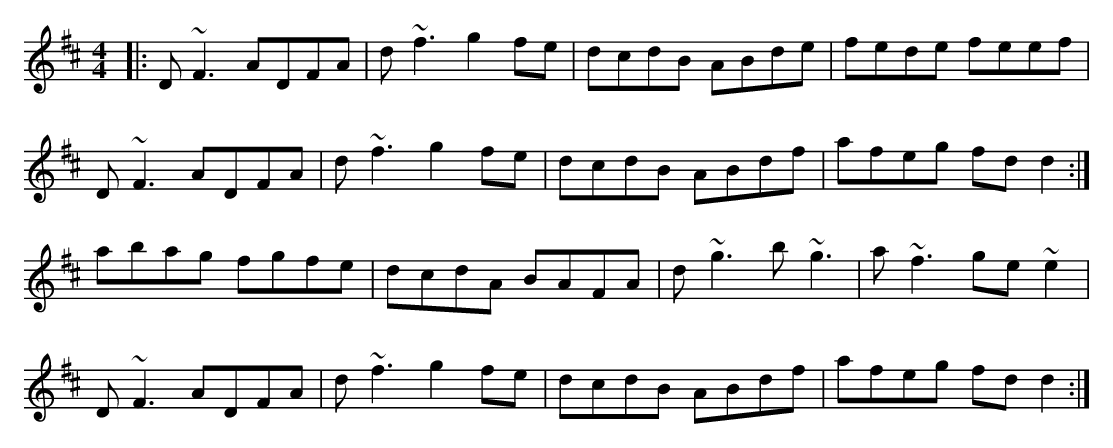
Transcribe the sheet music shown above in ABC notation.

X:1
M:4/4
K:D
|:D~F3 ADFA|d~f3 g2 fe|dcdB ABde|fede feef|
D~F3 ADFA|d~f3 g2 fe|dcdB ABdf|afeg fd d2:|
abag fgfe|dcdA BAFA|d~g3 b~g3|a~f3 ge ~e2|
D~F3 ADFA|d~f3 g2 fe|dcdB ABdf|afeg fd d2:|
